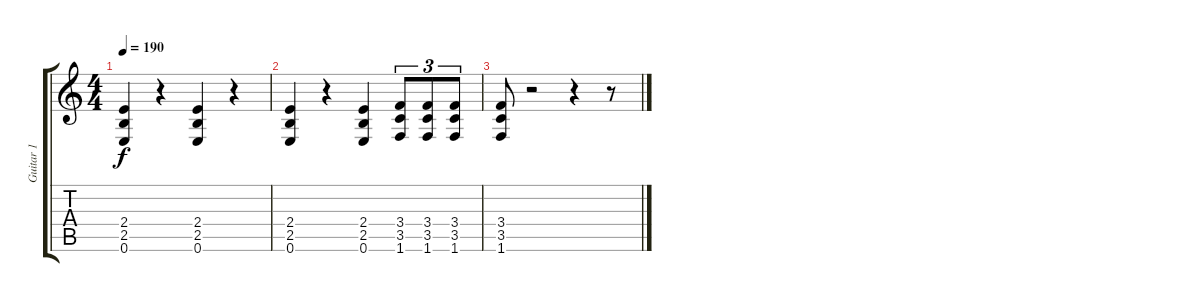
\track ("Guitar 1" "Guitar 1") {instrument distortionguitar}
\staff {score tabs}
\tuning (E4 B3 G3 D3 A2 E2) {hide}
\ts (4 4)
\tempo 190
\clef g2
\ks c
(2.4 2.5 0.6).4{dy f} r.4 (2.4 2.5 0.6).4 r.4 |
(2.4 2.5 0.6).4 r.4 (2.4 2.5 0.6).4 (3.4 3.5 1.6).8{tu (3 2)} (3.4 3.5 1.6).8{tu (3 2)} (3.4 3.5 1.6).8{tu (3 2)} |
(3.4 3.5 1.6).8 r.2 r.4 r.8
